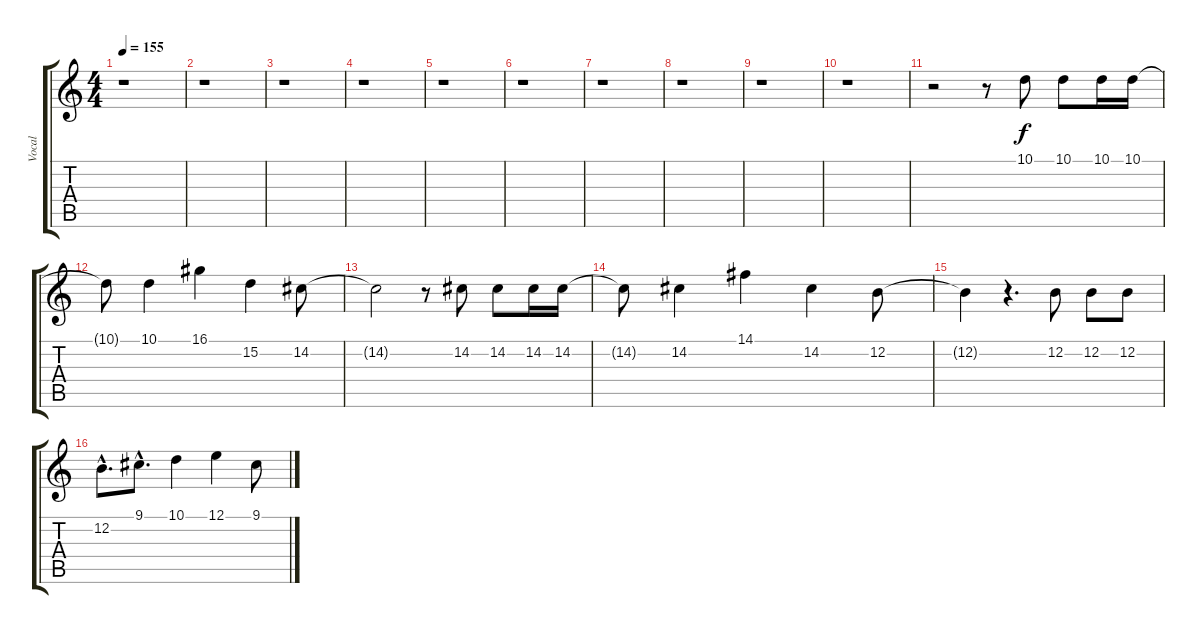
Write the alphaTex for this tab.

\track ("Vocal" "Vocal") {instrument clarinet}
\staff {score tabs}
\tuning (E4 B3 G3 D3 A2 E2) {hide}
\ts (4 4)
\tempo 155
\clef g2
\ks c
r.1{dy f} |
r.1 |
r.1 |
r.1 |
r.1 |
r.1 |
r.1 |
r.1 |
r.1 |
r.1 |
r.2 r.8 10.1.8 10.1.8 10.1.16 10.1.16 |
10.1{t}.8 10.1.4 16.1.4 15.2.4 14.2.8 |
14.2{t}.2 r.8 14.2.8 14.2.8 14.2.16 14.2.16 |
14.2{t}.8 14.2.4 14.1.4 14.2.4 12.2.8 |
12.2{t}.4 r.4{d} 12.2.8 12.2.8 12.2.8 |
12.2{hac}.8{d} 9.1{hac}.8{d} 10.1.4 12.1.4 9.1.8
